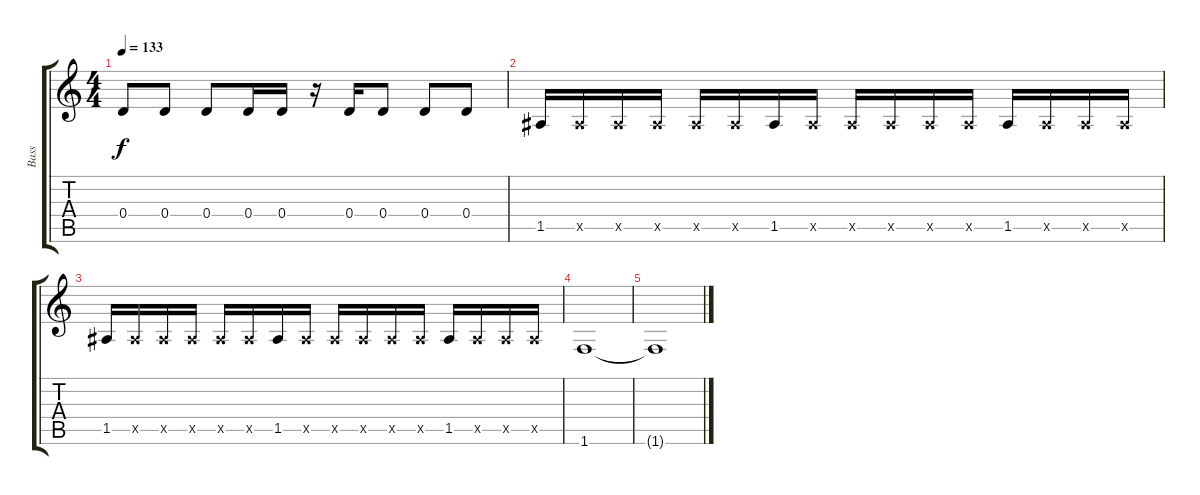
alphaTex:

\track ("Bass" "Bass") {instrument electricbasspick}
\staff {score tabs}
\tuning (E4 B3 G3 D3 A2 E2) {hide}
\ts (4 4)
\tempo 133
\clef g2
\ks c
0.4.8{dy f} 0.4.8 0.4.8 0.4.16 0.4.16 r.16 0.4.16 0.4.8 0.4.8 0.4.8 |
1.5.16 1.5{x}.16 1.5{x}.16 1.5{x}.16 1.5{x}.16 1.5{x}.16 1.5.16 1.5{x}.16 1.5{x}.16 1.5{x}.16 1.5{x}.16 1.5{x}.16 1.5.16 1.5{x}.16 1.5{x}.16 1.5{x}.16 |
1.5.16 1.5{x}.16 1.5{x}.16 1.5{x}.16 1.5{x}.16 1.5{x}.16 1.5.16 1.5{x}.16 1.5{x}.16 1.5{x}.16 1.5{x}.16 1.5{x}.16 1.5.16 1.5{x}.16 1.5{x}.16 1.5{x}.16 |
1.6.1 |
1.6{t}.1
